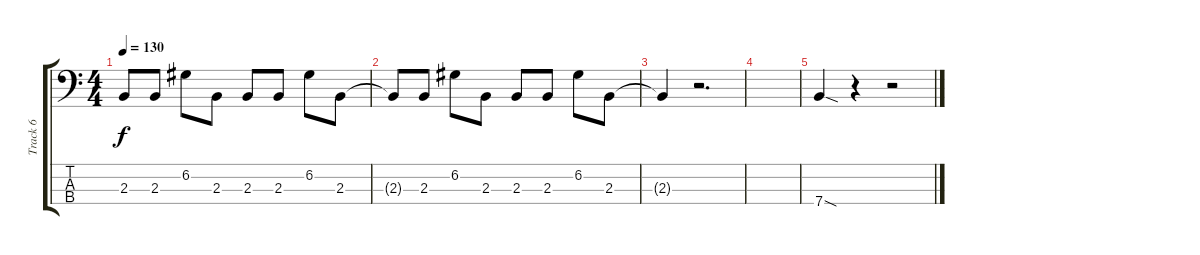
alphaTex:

\track ("Track 6" "Track 6") {instrument electricbasspick}
\staff {score tabs}
\tuning (G2 D2 A1 E1) {hide}
\ts (4 4)
\tempo 130
\clef f4
\ks c
2.3.8{dy f} 2.3.8 6.2.8 2.3.8 2.3.8 2.3.8 6.2.8 2.3.8 |
2.3{t}.8 2.3.8 6.2.8 2.3.8 2.3.8 2.3.8 6.2.8 2.3.8 |
2.3{t}.4 r.2{d} |
|
7.4{sod}.4 r.4 r.2
